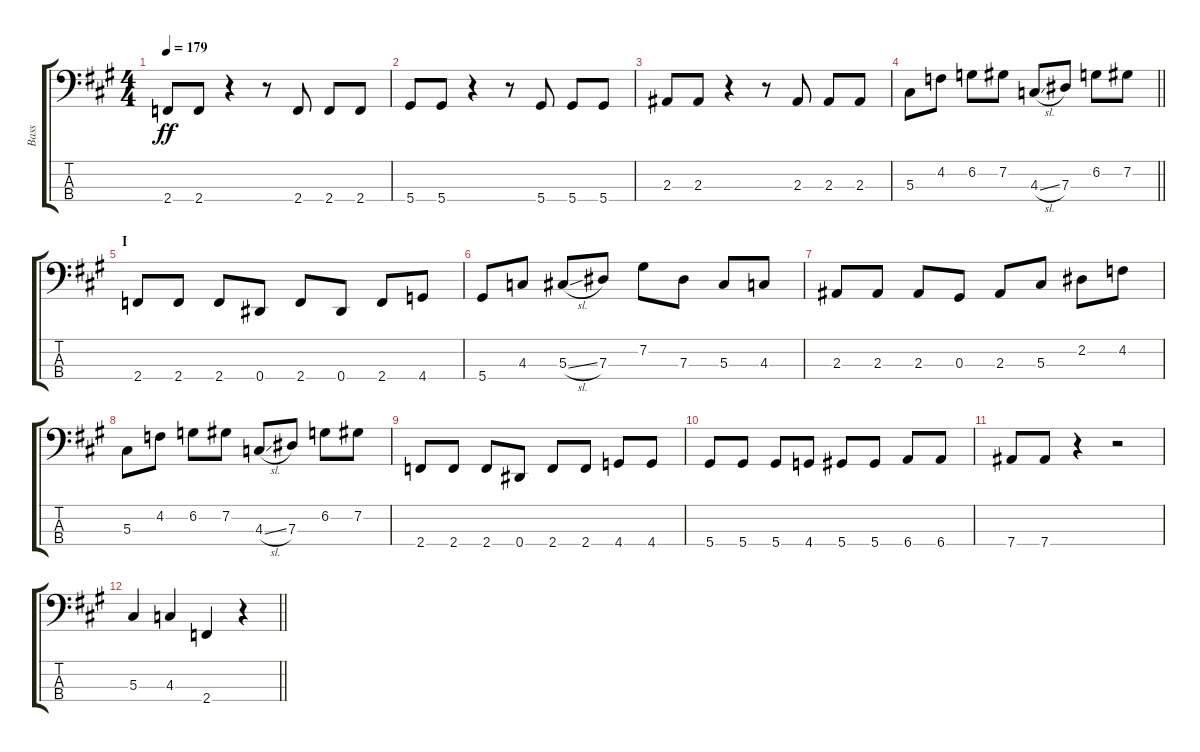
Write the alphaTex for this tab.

\track ("Bass" "Bass") {instrument electricbassfinger}
\staff {score tabs}
\tuning (Gb2 Db2 Ab1 Eb1) {hide}
\ts (4 4)
\tempo 179
\clef f4
\ks a
2.4.8{dy ff} 2.4.8 r.4 r.8 2.4.8 2.4.8 2.4.8 |
5.4.8 5.4.8 r.4 r.8 5.4.8 5.4.8 5.4.8 |
2.3.8 2.3.8 r.4 r.8 2.3.8 2.3.8 2.3.8 |
\barLineRight lightlight
5.3.8 4.2.8 6.2.8 7.2.8 4.3{sl}.8 7.3.8 6.2.8 7.2.8 |
\section ("" "I")
2.4.8 2.4.8 2.4.8 0.4.8 2.4.8 0.4.8 2.4.8 4.4.8 |
5.4.8 4.3.8 5.3{sl}.8 7.3.8 7.2.8 7.3.8 5.3.8 4.3.8 |
2.3.8 2.3.8 2.3.8 0.3.8 2.3.8 5.3.8 2.2.8 4.2.8 |
5.3.8 4.2.8 6.2.8 7.2.8 4.3{sl}.8 7.3.8 6.2.8 7.2.8 |
2.4.8 2.4.8 2.4.8 0.4.8 2.4.8 2.4.8 4.4.8 4.4.8 |
5.4.8 5.4.8 5.4.8 4.4.8 5.4.8 5.4.8 6.4.8 6.4.8 |
7.4.8 7.4.8 r.4 r.2 |
\barLineRight lightlight
5.3.4 4.3.4 2.4.4 r.4
